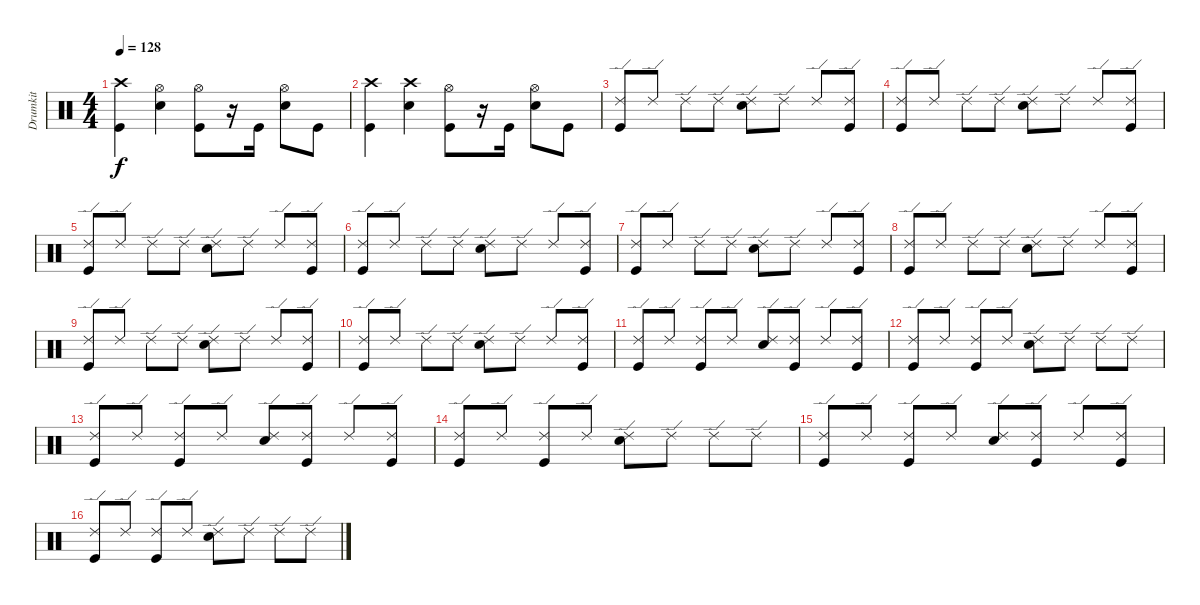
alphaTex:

\track ("Drumkit" "Drumkit") {instrument percussion}
\staff {score}
\articulation defaults
\ts (4 4)
\tempo 128
\clef neutral
\ks c
("Crash high (hit)" "Kick (hit)").4{dy f} ("Hi-Hat (open)" "Snare (hit) 2").4 ("Hi-Hat (open)" "Kick (hit)").8 r.16 "Kick (hit)".16 ("Hi-Hat (open)" "Snare (hit) 2").8 "Kick (hit)".8 |
("Crash high (hit)" "Kick (hit)").4 ("Crash high (hit)" "Snare (hit) 2").4 ("Hi-Hat (open)" "Kick (hit)").8 r.16 "Kick (hit)".16 ("Hi-Hat (open)" "Snare (hit) 2").8 "Kick (hit)".8 |
("Ride (edge) 2" "Kick (hit)").8 "Ride (edge) 2".8 "Ride (edge) 2".8 "Ride (edge) 2".8 ("Ride (edge) 2" "Snare (hit) 2").8 "Ride (edge) 2".8 "Ride (edge) 2".8 ("Ride (edge) 2" "Kick (hit)").8 |
("Ride (edge) 2" "Kick (hit)").8 "Ride (edge) 2".8 "Ride (edge) 2".8 "Ride (edge) 2".8 ("Ride (edge) 2" "Snare (hit) 2").8 "Ride (edge) 2".8 "Ride (edge) 2".8 ("Ride (edge) 2" "Kick (hit)").8 |
("Ride (edge) 2" "Kick (hit)").8 "Ride (edge) 2".8 "Ride (edge) 2".8 "Ride (edge) 2".8 ("Ride (edge) 2" "Snare (hit) 2").8 "Ride (edge) 2".8 "Ride (edge) 2".8 ("Ride (edge) 2" "Kick (hit)").8 |
("Ride (edge) 2" "Kick (hit)").8 "Ride (edge) 2".8 "Ride (edge) 2".8 "Ride (edge) 2".8 ("Ride (edge) 2" "Snare (hit) 2").8 "Ride (edge) 2".8 "Ride (edge) 2".8 ("Ride (edge) 2" "Kick (hit)").8 |
("Ride (edge) 2" "Kick (hit)").8 "Ride (edge) 2".8 "Ride (edge) 2".8 "Ride (edge) 2".8 ("Ride (edge) 2" "Snare (hit) 2").8 "Ride (edge) 2".8 "Ride (edge) 2".8 ("Ride (edge) 2" "Kick (hit)").8 |
("Ride (edge) 2" "Kick (hit)").8 "Ride (edge) 2".8 "Ride (edge) 2".8 "Ride (edge) 2".8 ("Ride (edge) 2" "Snare (hit) 2").8 "Ride (edge) 2".8 "Ride (edge) 2".8 ("Ride (edge) 2" "Kick (hit)").8 |
("Ride (edge) 2" "Kick (hit)").8 "Ride (edge) 2".8 "Ride (edge) 2".8 "Ride (edge) 2".8 ("Ride (edge) 2" "Snare (hit) 2").8 "Ride (edge) 2".8 "Ride (edge) 2".8 ("Ride (edge) 2" "Kick (hit)").8 |
("Ride (edge) 2" "Kick (hit)").8 "Ride (edge) 2".8 "Ride (edge) 2".8 "Ride (edge) 2".8 ("Ride (edge) 2" "Snare (hit) 2").8 "Ride (edge) 2".8 "Ride (edge) 2".8 ("Ride (edge) 2" "Kick (hit)").8 |
("Ride (edge) 2" "Kick (hit)").8 "Ride (edge) 2".8 ("Ride (edge) 2" "Kick (hit)").8 "Ride (edge) 2".8 ("Ride (edge) 2" "Snare (hit) 2").8 ("Ride (edge) 2" "Kick (hit)").8 "Ride (edge) 2".8 ("Ride (edge) 2" "Kick (hit)").8 |
("Ride (edge) 2" "Kick (hit)").8 "Ride (edge) 2".8 ("Ride (edge) 2" "Kick (hit)").8 "Ride (edge) 2".8 ("Ride (edge) 2" "Snare (hit) 2").8 "Ride (edge) 2".8 "Ride (edge) 2".8 "Ride (edge) 2".8 |
("Ride (edge) 2" "Kick (hit)").8 "Ride (edge) 2".8 ("Ride (edge) 2" "Kick (hit)").8 "Ride (edge) 2".8 ("Ride (edge) 2" "Snare (hit) 2").8 ("Ride (edge) 2" "Kick (hit)").8 "Ride (edge) 2".8 ("Ride (edge) 2" "Kick (hit)").8 |
("Ride (edge) 2" "Kick (hit)").8 "Ride (edge) 2".8 ("Ride (edge) 2" "Kick (hit)").8 "Ride (edge) 2".8 ("Ride (edge) 2" "Snare (hit) 2").8 "Ride (edge) 2".8 "Ride (edge) 2".8 "Ride (edge) 2".8 |
("Ride (edge) 2" "Kick (hit)").8 "Ride (edge) 2".8 ("Ride (edge) 2" "Kick (hit)").8 "Ride (edge) 2".8 ("Ride (edge) 2" "Snare (hit) 2").8 ("Ride (edge) 2" "Kick (hit)").8 "Ride (edge) 2".8 ("Ride (edge) 2" "Kick (hit)").8 |
("Ride (edge) 2" "Kick (hit)").8 "Ride (edge) 2".8 ("Ride (edge) 2" "Kick (hit)").8 "Ride (edge) 2".8 ("Ride (edge) 2" "Snare (hit) 2").8 "Ride (edge) 2".8 "Ride (edge) 2".8 "Ride (edge) 2".8
